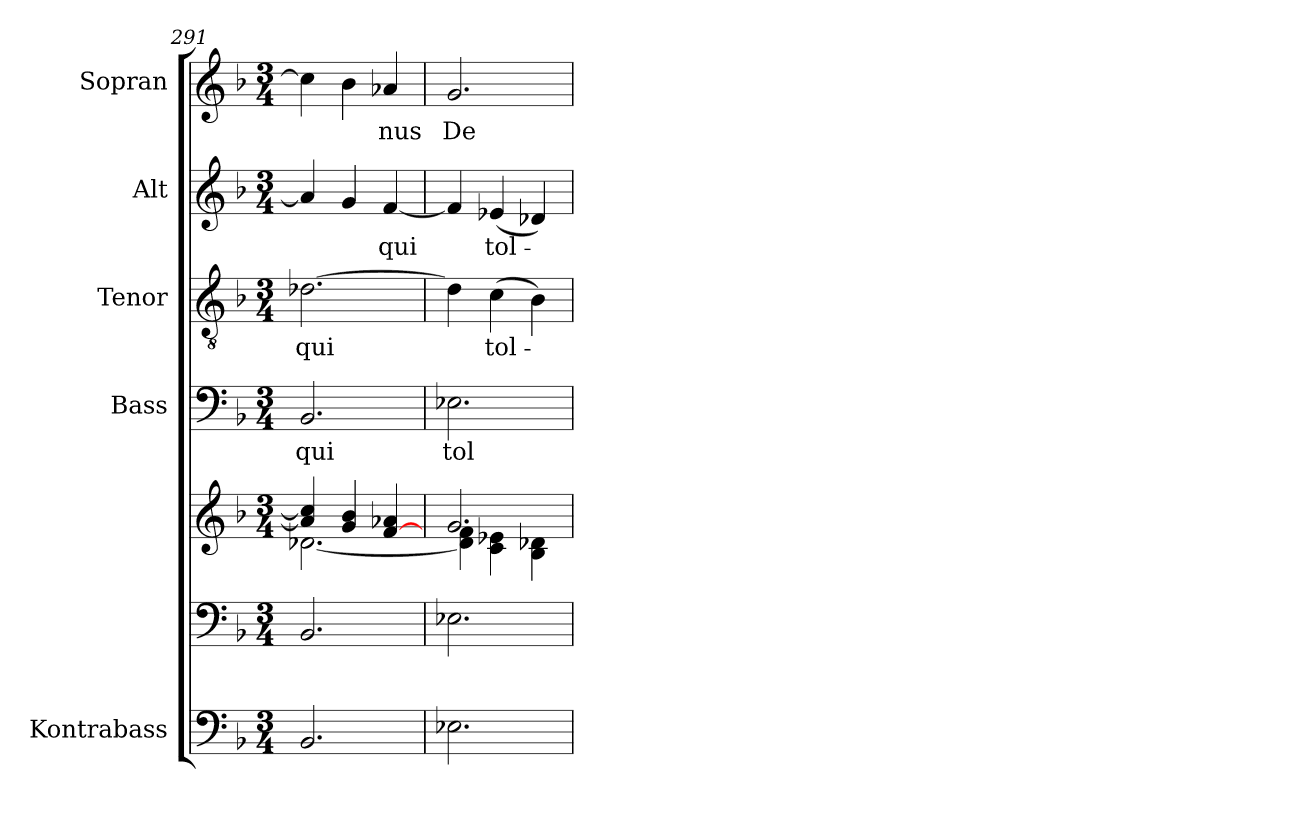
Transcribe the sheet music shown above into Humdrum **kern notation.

**kern	**kern	**kern	**kern	**text	**kern	**text	**kern	**text	**kern	**text
*part6	*part5	*part5	*part4	*part4	*part3	*part3	*part2	*part2	*part1	*part1
*staff7	*staff6	*staff5	*staff4	*staff4	*staff3	*staff3	*staff2	*staff2	*staff1	*staff1
*I"Kontrabass	*	*	*I"Bass	*	*I"Tenor	*	*I"Alt	*	*I"Sopran	*
*I'Kb.	*	*	*I'B.	*	*I'T.	*	*I'A.	*	*I'S.	*
*clefF4	*clefF4	*clefG2	*clefF4	*	*clefGv2	*	*clefG2	*	*clefG2	*
*ITrd7c12	*	*	*	*	*	*	*	*	*	*
*k[b-]	*k[b-]	*k[b-]	*k[b-]	*	*k[b-]	*	*k[b-]	*	*k[b-]	*
*F:	*F:	*F:	*F:	*	*F:	*	*F:	*	*F:	*
*M3/4	*M3/4	*M3/4	*M3/4	*	*M3/4	*	*M3/4	*	*M3/4	*
=291	=291	=291	=291	=291	=291	=291	=291	=291	=291	=291
*	*	*^	*	*	*	*	*	*	*	*
!	!	!	!	!	!LO:LY:b	!	!LO:LY:b	!	!	!	!
2.BBB-/	2.BB-/	4a-/] 4cc/]	[<2.d-X\	2.BB-/	qui	[2.d-X\	qui	4a-/]	.	4cc\]	.
.	.	4g/ 4b-/	.	.	.	.	.	4g/	.	4b-\	.
!	!	!	!	!	!	!	!	!	!LO:LY:b	!	!LO:LY:b
.	.	[>4f/ 4a-X/	.	.	.	.	.	[4f/	qui	4a-X/	-nus
=292	=292	=292	=292	=292	=292	=292	=292	=292	=292	=292	=292
!	!	!	!	!	!LO:LY:b	!	!	!	!	!	!LO:LY:b
2.EE-X\	2.E-X\	2.g/	4d-\] 4f\	2.E-X\	tol-	4d-\]	.	4f/]	.	2.g/	De-
!	!	!	!	!	!	!	!LO:LY:b	!	!LO:LY:b	!	!
.	.	.	4c\ 4e-X\	.	.	(>4c\	tol-	(<4e-X/	tol-	.	.
.	.	.	4B-\ 4d-X\	.	.	4B-\)	.	4d-X/)	.	.	.
*	*	*v	*v	*	*	*	*	*	*	*	*
=	=	=	=	=	=	=	=	=	=	=
*-	*-	*-	*-	*-	*-	*-	*-	*-	*-	*-
